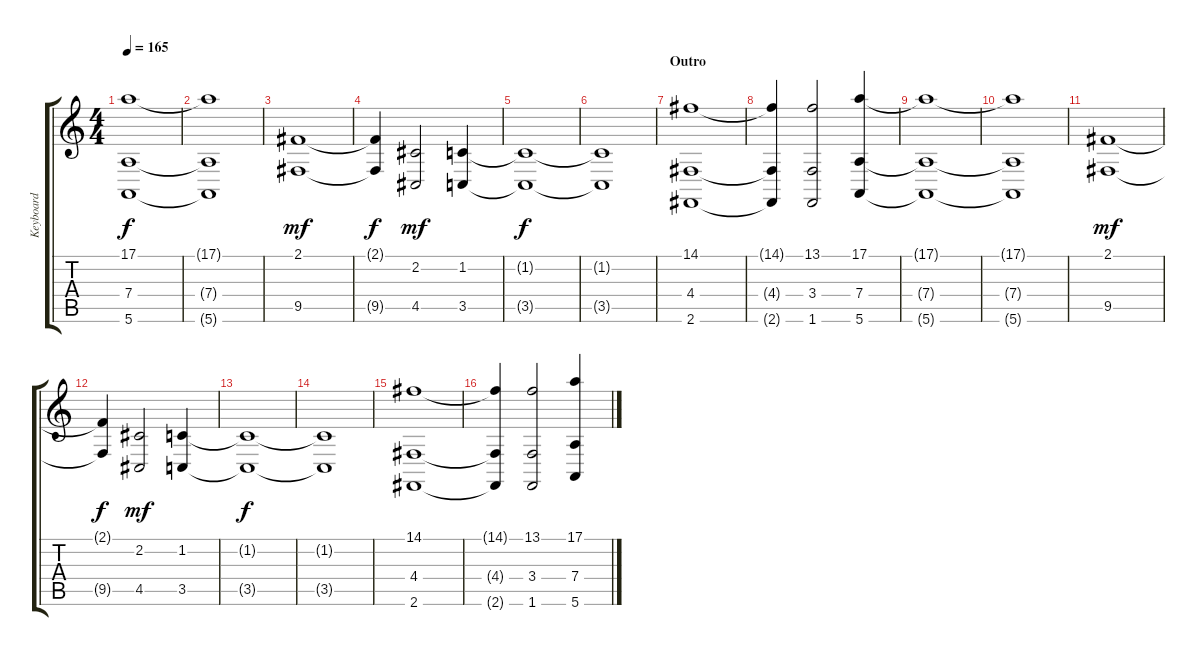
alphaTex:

\track ("Keyboard" "Keyboard") {instrument choiraahs}
\staff {score tabs}
\tuning (E4 B3 G3 D3 A2 E2) {hide}
\ts (4 4)
\tempo 165
\clef g2
\ks c
(17.1{t} 7.4{t} 5.6{t}).1{dy f} |
(17.1{t} 7.4{t} 5.6{t}).1 |
(2.1 9.5).1{dy mf} |
(2.1{t} 9.5{t}).4{dy f} (2.2 4.5).2{dy mf} (1.2 3.5).4 |
(1.2{t} 3.5{t}).1{dy f} |
(1.2{t} 3.5{t}).1 |
\section ("" "Outro")
(14.1 4.4 2.6).1 |
(14.1{t} 4.4{t} 2.6{t}).4 (13.1 3.4 1.6).2 (17.1 7.4 5.6).4 |
(17.1{t} 7.4{t} 5.6{t}).1 |
(17.1{t} 7.4{t} 5.6{t}).1 |
(2.1 9.5).1{dy mf} |
(2.1{t} 9.5{t}).4{dy f} (2.2 4.5).2{dy mf} (1.2 3.5).4 |
(1.2{t} 3.5{t}).1{dy f} |
(1.2{t} 3.5{t}).1 |
(14.1 4.4 2.6).1 |
(14.1{t} 4.4{t} 2.6{t}).4 (13.1 3.4 1.6).2 (17.1 7.4 5.6).4
